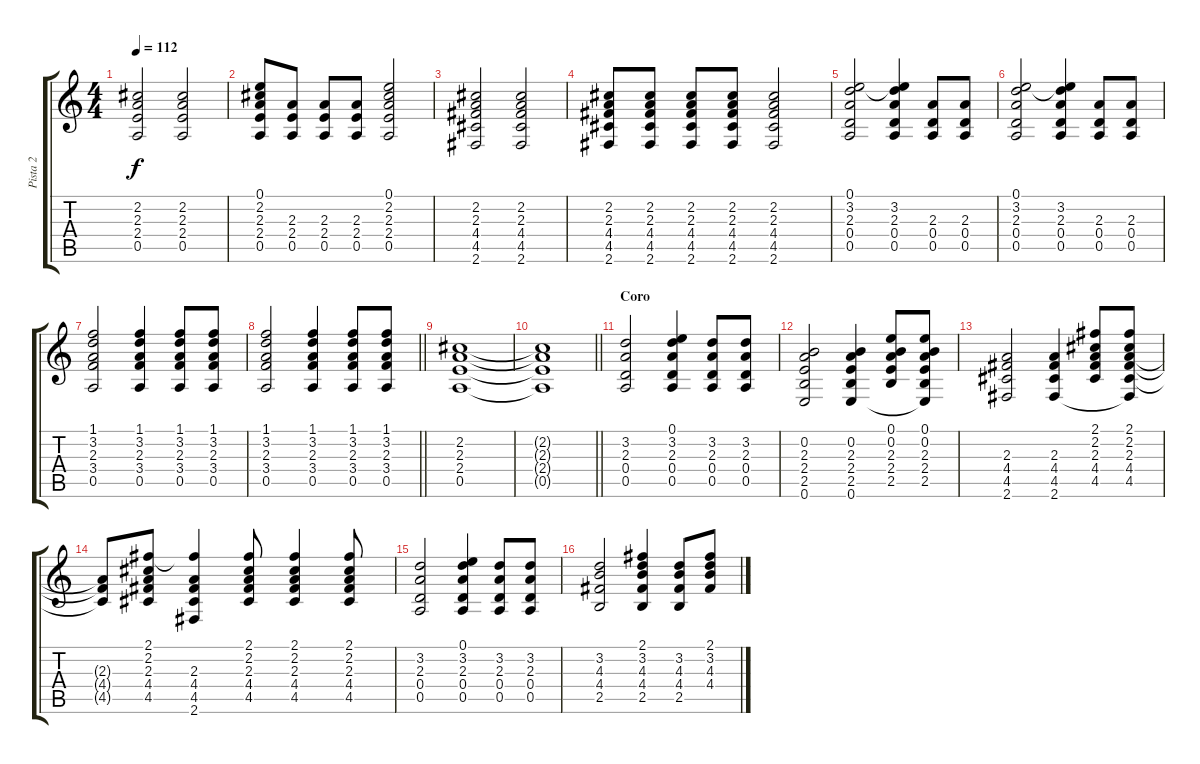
\track ("Pista 2" "Pista 2") {instrument acousticguitarsteel}
\staff {score tabs}
\tuning (E4 B3 G3 D3 A2 E2) {hide}
\ts (4 4)
\tempo 112
\clef g2
\ks c
(2.2 2.3 2.4 0.5).2{dy f} (2.2 2.3 2.4 0.5).2 |
(0.1 2.2 2.3 2.4 0.5).8 (2.3 2.4 0.5).8 (2.3 2.4 0.5).8 (2.3 2.4 0.5).8 (0.1 2.2 2.3 2.4 0.5).2 |
(2.2 2.3 4.4 4.5 2.6).2 (2.2 2.3 4.4 4.5 2.6).2 |
(2.2 2.3 4.4 4.5 2.6).8 (2.2 2.3 4.4 4.5 2.6).8 (2.2 2.3 4.4 4.5 2.6).8 (2.2 2.3 4.4 4.5 2.6).8 (2.2 2.3 4.4 4.5 2.6).2 |
(0.1 3.2 2.3 0.4 0.5).2 (0.1{t} 3.2 2.3 0.4 0.5).4 (2.3 0.4 0.5).8 (2.3 0.4 0.5).8 |
(0.1 3.2 2.3 0.4 0.5).2 (0.1{t} 3.2 2.3 0.4 0.5).4 (2.3 0.4 0.5).8 (2.3 0.4 0.5).8 |
(1.1 3.2 2.3 3.4 0.5).2 (1.1 3.2 2.3 3.4 0.5).4 (1.1 3.2 2.3 3.4 0.5).8 (1.1 3.2 2.3 3.4 0.5).8 |
\barLineRight lightlight
(1.1 3.2 2.3 3.4 0.5).2 (1.1 3.2 2.3 3.4 0.5).4 (1.1 3.2 2.3 3.4 0.5).8 (1.1 3.2 2.3 3.4 0.5).8 |
(2.2 2.3 2.4 0.5).1 |
\barLineRight lightlight
(2.2{t} 2.3{t} 2.4{t} 0.5{t}).1 |
\section ("" "Coro")
(3.2 2.3 0.4 0.5).2 (0.1 3.2 2.3 0.4 0.5).4 (3.2 2.3 0.4 0.5).8 (3.2 2.3 0.4 0.5).8 |
(0.2 2.3 2.4 2.5 0.6).2 (0.2 2.3 2.4 2.5 0.6).4 (0.1 0.2 2.3 2.4 2.5).8 (0.1 0.2 2.3 2.4 2.5 0.6{t}).8 |
(2.3 4.4 4.5 2.6).2 (2.3 4.4 4.5 2.6).4 (2.1 2.2 2.3 4.4 4.5).8 (2.1 2.2 2.3 4.4 4.5 2.6{t}).8 |
(2.3{t} 4.4{t} 4.5{t}).8 (2.1 2.2 2.3 4.4 4.5).8 (2.1{t} 2.3 4.4 4.5 2.6).4 (2.1 2.2 2.3 4.4 4.5).8 (2.1 2.2 2.3 4.4 4.5).4 (2.1 2.2 2.3 4.4 4.5).8 |
(3.2 2.3 0.4 0.5).2 (0.1 3.2 2.3 0.4 0.5).4 (3.2 2.3 0.4 0.5).8 (3.2 2.3 0.4 0.5).8 |
(3.2 4.3 4.4 2.5).2 (2.1 3.2 4.3 4.4 2.5).4 (3.2 4.3 4.4 2.5).8 (2.1 3.2 4.3 4.4).8
